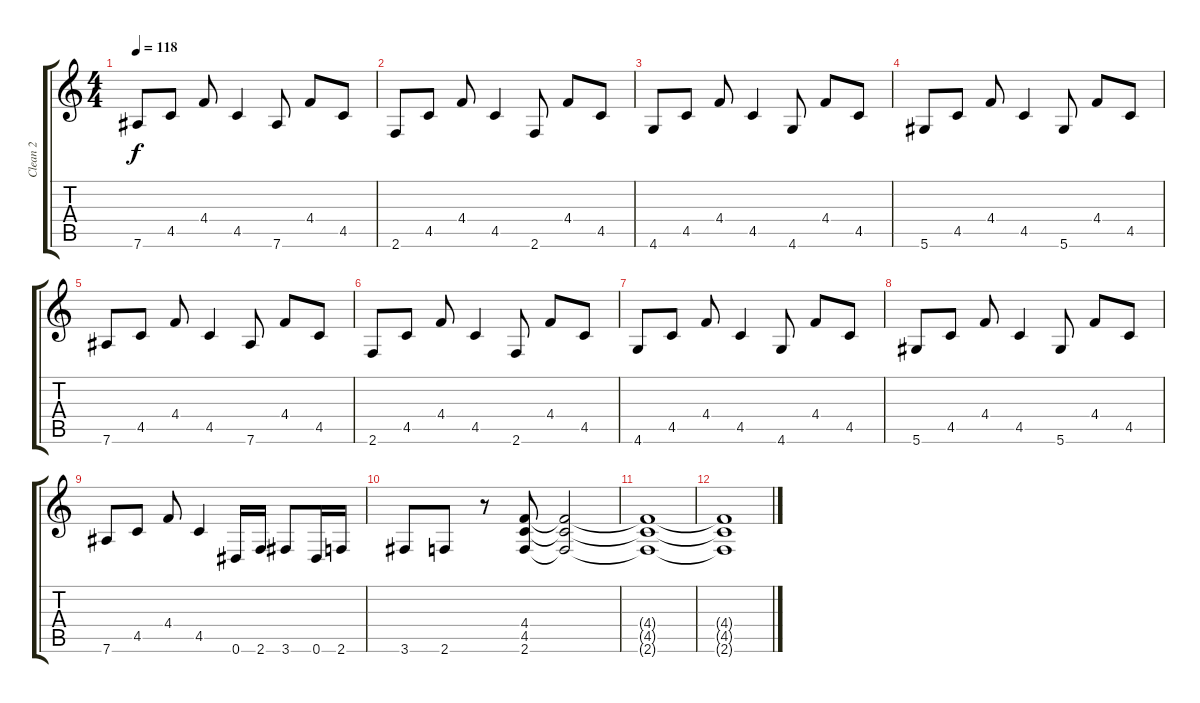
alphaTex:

\track ("Clean 2" "Clean 2") {instrument acousticguitarsteel}
\staff {score tabs}
\tuning (Eb4 Bb3 Gb3 Db3 Ab2 Eb2) {hide}
\ts (4 4)
\tempo 118
\clef g2
\ks c
7.6.8{dy f} 4.5.8 4.4.8 4.5.4 7.6.8 4.4.8 4.5.8 |
2.6.8 4.5.8 4.4.8 4.5.4 2.6.8 4.4.8 4.5.8 |
4.6.8 4.5.8 4.4.8 4.5.4 4.6.8 4.4.8 4.5.8 |
5.6.8 4.5.8 4.4.8 4.5.4 5.6.8 4.4.8 4.5.8 |
7.6.8 4.5.8 4.4.8 4.5.4 7.6.8 4.4.8 4.5.8 |
2.6.8 4.5.8 4.4.8 4.5.4 2.6.8 4.4.8 4.5.8 |
4.6.8 4.5.8 4.4.8 4.5.4 4.6.8 4.4.8 4.5.8 |
5.6.8 4.5.8 4.4.8 4.5.4 5.6.8 4.4.8 4.5.8 |
7.6.8 4.5.8 4.4.8 4.5.4 0.6.16 2.6.16 3.6.8 0.6.16 2.6.16 |
3.6.8 2.6.8 r.8 (4.4 4.5 2.6).8 (4.4{t} 4.5{t} 2.6{t}).2 |
(4.4{t} 4.5{t} 2.6{t}).1 |
(4.4{t} 4.5{t} 2.6{t}).1
